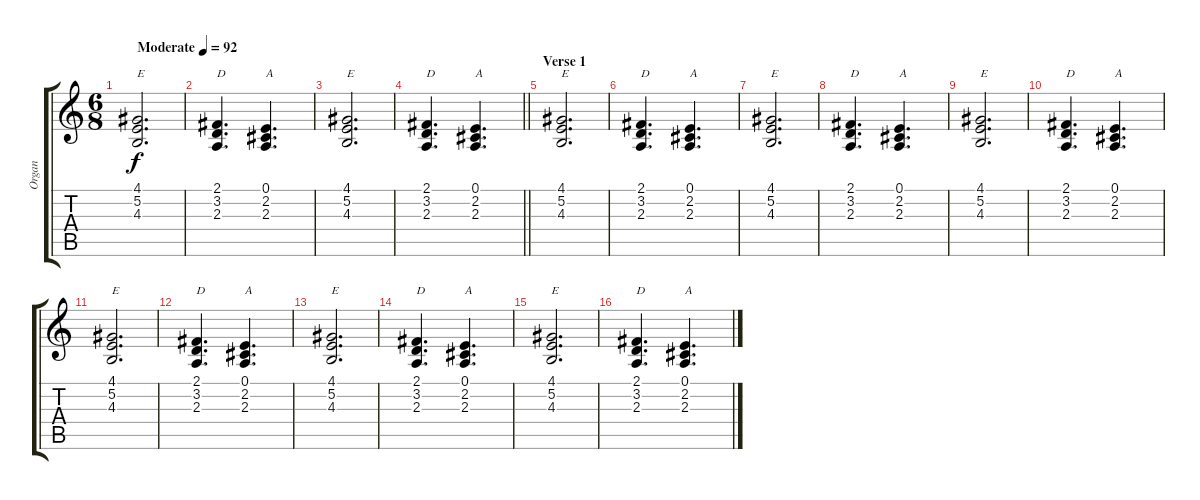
\track ("Organ" "Organ") {instrument drawbarorgan}
\staff {score tabs}
\tuning (E4 B3 G3 D3 A2 E2) {hide}
\ts (6 8)
\tempo (92 "Moderate")
\clef g2
\ks c
(4.1 5.2 4.3).2{d txt "E" dy f instrument drawbarorgan} |
(2.1 3.2 2.3).4{d txt "D"} (0.1 2.2 2.3).4{d txt "A"} |
(4.1 5.2 4.3).2{d txt "E"} |
\barLineRight lightlight
(2.1 3.2 2.3).4{d txt "D"} (0.1 2.2 2.3).4{d txt "A"} |
\section ("" "Verse 1")
(4.1 5.2 4.3).2{d txt "E"} |
(2.1 3.2 2.3).4{d txt "D"} (0.1 2.2 2.3).4{d txt "A"} |
(4.1 5.2 4.3).2{d txt "E"} |
(2.1 3.2 2.3).4{d txt "D"} (0.1 2.2 2.3).4{d txt "A"} |
(4.1 5.2 4.3).2{d txt "E"} |
(2.1 3.2 2.3).4{d txt "D"} (0.1 2.2 2.3).4{d txt "A"} |
(4.1 5.2 4.3).2{d txt "E"} |
(2.1 3.2 2.3).4{d txt "D"} (0.1 2.2 2.3).4{d txt "A"} |
(4.1 5.2 4.3).2{d txt "E"} |
(2.1 3.2 2.3).4{d txt "D"} (0.1 2.2 2.3).4{d txt "A"} |
(4.1 5.2 4.3).2{d txt "E"} |
(2.1 3.2 2.3).4{d txt "D"} (0.1 2.2 2.3).4{d txt "A"}
